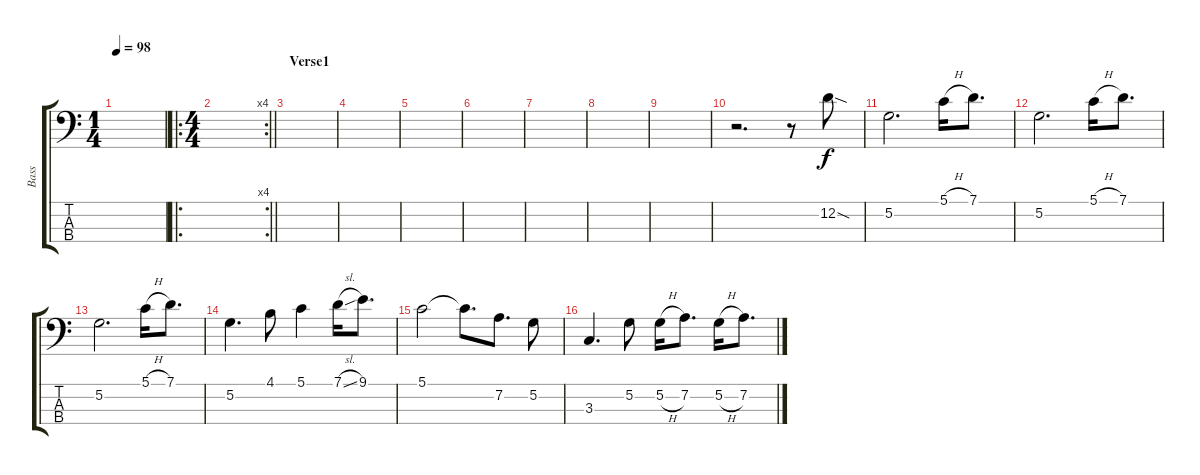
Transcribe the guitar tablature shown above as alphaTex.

\track ("Bass" "Bass") {instrument electricbassfinger}
\staff {score tabs}
\tuning (G2 D2 A1 E1) {hide}
\ts (1 4)
\tempo 98
\clef f4
\ks c
|
\ro
\rc 4
\ts (4 4)
\barLineRight lightlight
|
\section ("" "Verse1")
|
|
|
|
|
|
|
r.2{d} r.8 12.2{sod}.8 |
5.2.2{d} 5.1{h}.16 7.1.8{d} |
5.2.2{d} 5.1{h}.16 7.1.8{d} |
5.2.2{d} 5.1{h}.16 7.1.8{d} |
5.2.4{d} 4.1.8 5.1.4 7.1{sl}.16 9.1.8{d} |
5.1.2 5.1{t}.8{d} 7.2.8{d} 5.2.8 |
3.3.4{d} 5.2.8 5.2{h}.16 7.2.8{d} 5.2{h}.16 7.2.8{d}
